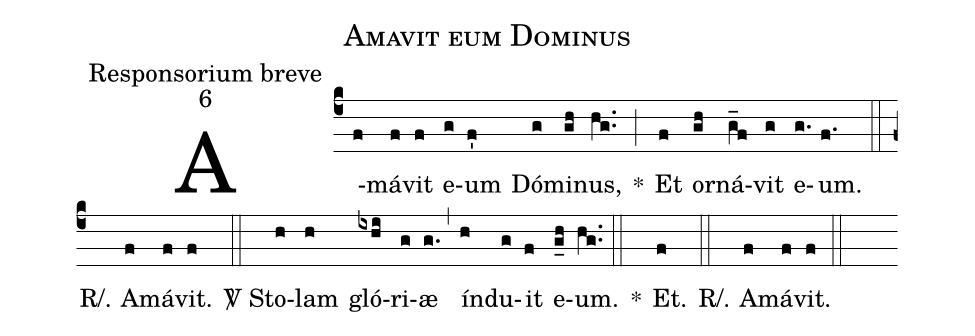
name:Amavit eum Dominus;
office-part:Responsorium breve;
mode:6;
%%
(c4) A(f)má(f)vit(f) e(g)um(f') Dó(g)mi(gh)nus,(hg..) *(;) Et(f) or(gh)ná(g_f)vit(g) e(g.)um.(f.) (::)
R/. A(f)má(f)vit.(f) (::)
<sp>V/</sp> Sto(h)lam(h) gló(ixhi)ri(g)æ(g.) (,) ín(h)du(g)it(f) e(g_h)um.(hg..) (::)
*() Et.(f) (::)
R/. A(f)má(f)vit.(f) (::)
